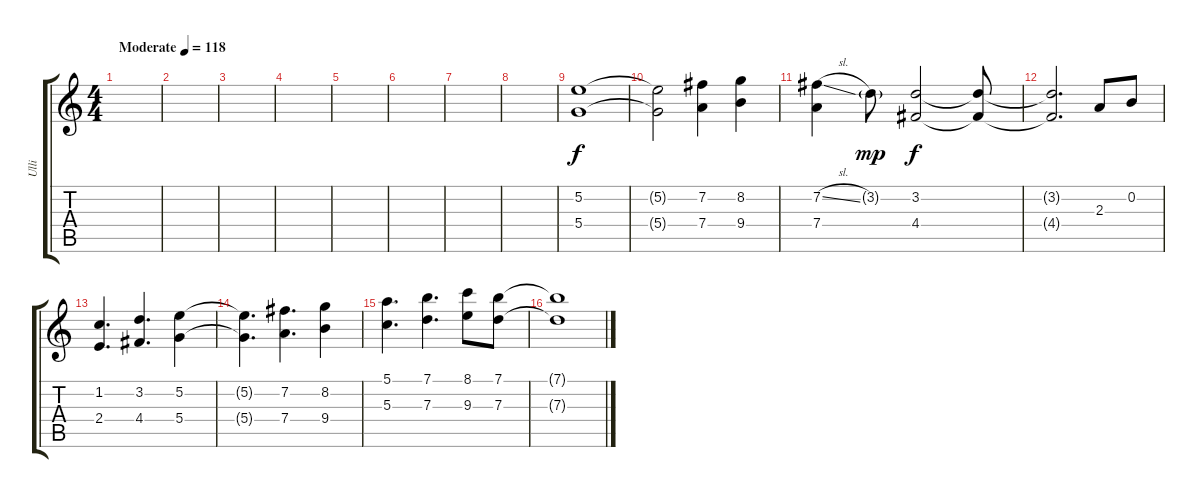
\track ("Ulli" "Ulli") {instrument acousticguitarsteel}
\staff {score tabs}
\tuning (E4 B3 G3 D3 A2 E2) {hide}
\ts (4 4)
\tempo (118 "Moderate")
\clef g2
\ks c
|
|
|
|
|
|
|
|
(5.2 5.4).1 |
(5.2{t} 5.4{t}).2 (7.2 7.4).4 (8.2 9.4).4 |
(7.2{sl} 7.4).4 3.2{g}.8{dy mp} (3.2 4.4).2{dy f} (3.2{t} 4.4{t}).8 |
(3.2{t} 4.4{t}).2{d} 2.3.8 0.2.8 |
(1.2 2.4).4{d} (3.2 4.4).4{d} (5.2 5.4).4 |
(5.2{t} 5.4{t}).4{d} (7.2 7.4).4{d} (8.2 9.4).4 |
(5.1 5.3).4{d} (7.1 7.3).4{d} (8.1 9.3).8 (7.1 7.3).8 |
(7.1{t} 7.3{t}).1
